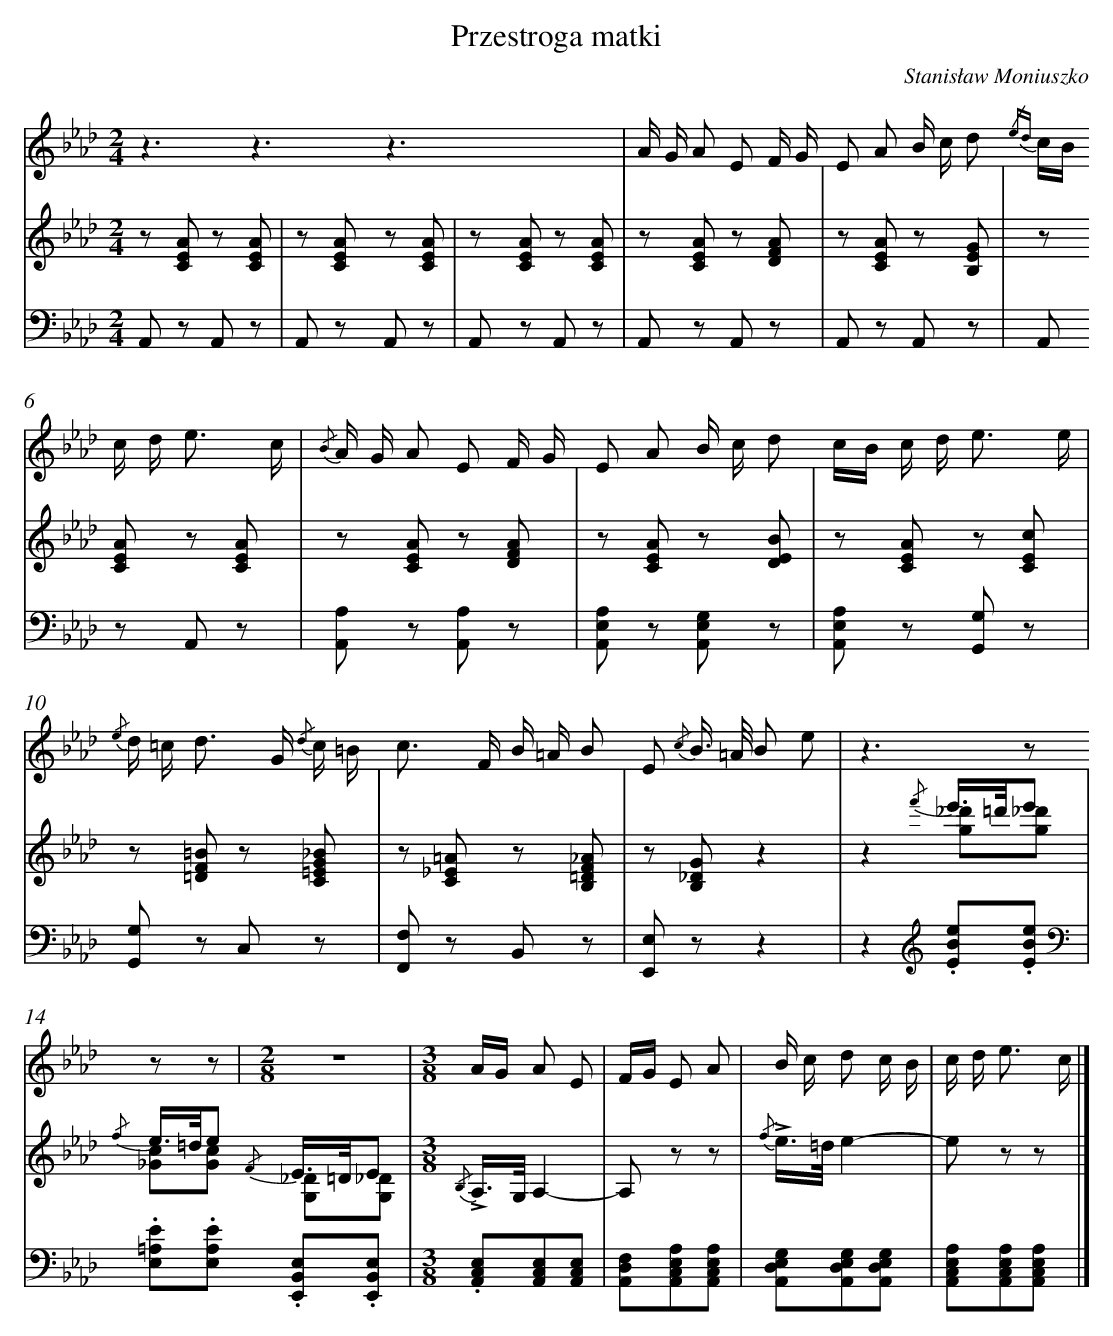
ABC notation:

X:1
T: Przestroga matki
C: Stanisław Moniuszko
L: 1/8
M: 2/4
V: 1 clef=treble
V: 2 clef=treble
V: 3 clef=bass
K: Ab
[V:1] z3z3 [|]
[V:2] z [CEA] z [CEA] |
[V:3] A,, z A,, z |
[V:1] z3 [|]
[V:2] z [CEA] z [CEA] |
[V:3] A,, z A,, z |
[V:1] x3 |
[V:2] z [CEA] z [CEA] |
[V:3] A,, z A,, z |
[V:1] A/ G/ A E F/ G/ [|]
[V:2] z [CEA] z [DFA] |
[V:3] A,, z A,, z |
[V:1] E A B/ c/ d [|]
[V:2] z [CEA] z [B,EG] |
[V:3] A,, z A,, z |
[V:1] {/ed} c/B/ [|]
[V:2] z [|]
[V:3] A,, [|]
[V:1] c/ d< e c/ [I:setbarnb 7]|
[V:2] [CEA] z [CEA] |
[V:3] z A,, z |
[V:1] {/B} A/ G/ A E F/ G/ [|]
[V:2] z [CEA] z [DFA] |
[V:3] [A,,A,] z [A,,A,] z |
[V:1] E A B/ c/ d [|]
[V:2] z [CEA] z [DEB] |
[V:3] [A,,E,A,] z [A,,E,G,] z |
[V:1] c/B/ c/ d< e e/ |
[V:2] z [CEA] z [CEc] |
[V:3] [A,,E,A,] z [G,,G,] z |
[V:1] {/e} d/ =c< d G/ {/d} c/ =B/ [|]
[V:2] z [=DF=B] z [C=EG_B] |
[V:3] [G,,G,] z C, z |
[V:1] c> F B/ =A/ B [|]
[V:2] z [C_E=A] z [B,=DF_A] |
[V:3] [F,,F,] z B,, z |
[V:1] E {/c} B/> =A/ B e |
[V:2] z [B,_DG]z2 |
[V:3] [E,,E,] zz2 |
[V:1] z3z [|]
[V:2] z2{/f'} e'/>=d'/e' & x2[g_d'][g_d'] |
[V:3] z2[K:clef=treble].[EBe].[EBe][K:clef=bass] |
[V:1] z z |
[V:2] {/f} e/>=d/e & [_Gc][Gc] [|]
[V:3] .[E,=A,E].[E,A,E] [|]
[V:1] [M:2/8]z2 [I:setbarnb 15]|
[V:2] {/F} E/>=D/E & [G,_D][G,_D] |
[V:3] .[E,,B,,E,].[E,,B,,E,] |
[V:1] [M:3/8]A/G/ A E |
[V:2] [M:3/8]{/B,} !accent!A,/>G,/A,2- |
[V:3] [M:3/8].[A,,C,E,][A,,C,E,][A,,C,E,] |
[V:1] F/G/ E A |
[V:2] A, z z |
[V:3] [A,,D,F,][A,,C,E,A,][A,,C,E,A,] |
[V:1] B/ c/ d c/ B/ |
[V:2] {/f} !accent!e/>=d/e2- |
[V:3] [A,,D,E,G,][A,,D,E,G,][A,,D,E,G,] |
[V:1] c/ d< e c/ |]
[V:2] e z z |]
[V:3] [A,,C,E,A,][A,,C,E,A,][A,,C,E,A,] |]
